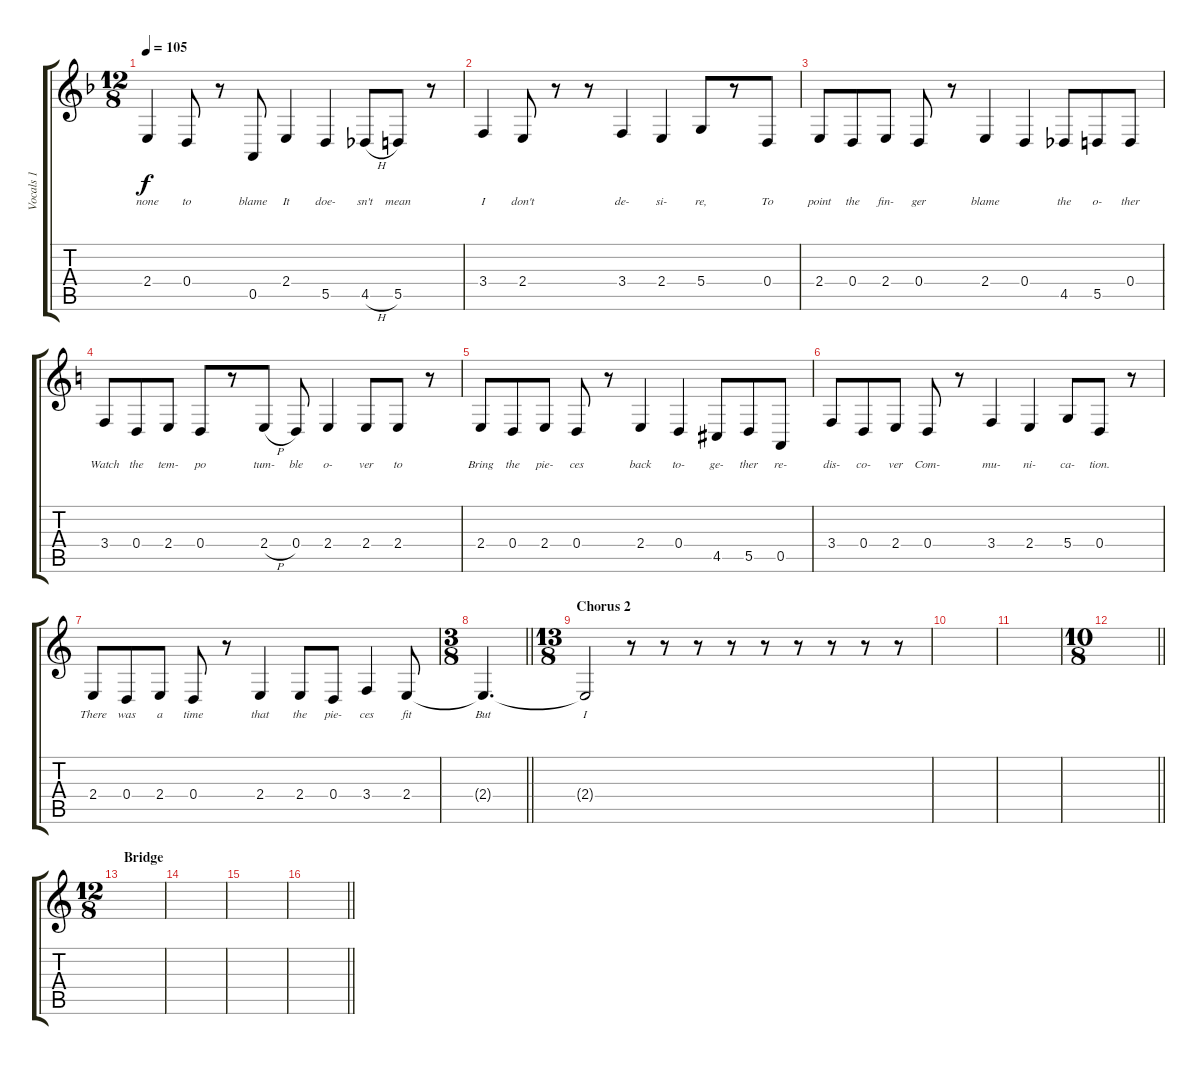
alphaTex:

\track ("Vocals 1" "Vocals 1") {instrument altosax}
\staff {score tabs}
\tuning (E4 B3 G3 D3 A2 E2) {hide}
\ts (12 8)
\tempo 105
\clef g2
\ks dminor
2.4.4{lyrics (0 "none") lyrics (1 "") lyrics (2 "") lyrics (3 "") lyrics (4 "") dy f} 0.4.8{lyrics (0 "to") lyrics (1 "") lyrics (2 "") lyrics (3 "") lyrics (4 "")} r.8 0.5.8{lyrics (0 "blame") lyrics (1 "") lyrics (2 "") lyrics (3 "") lyrics (4 "")} 2.4.4{lyrics (0 "It") lyrics (1 "") lyrics (2 "") lyrics (3 "") lyrics (4 "")} 5.5.4{lyrics (0 "doe-") lyrics (1 "") lyrics (2 "") lyrics (3 "") lyrics (4 "")} 4.5{h}.8{lyrics (0 "sn't") lyrics (1 "") lyrics (2 "") lyrics (3 "") lyrics (4 "")} 5.5.8{lyrics (0 "mean") lyrics (1 "") lyrics (2 "") lyrics (3 "") lyrics (4 "")} r.8 |
3.4.4{lyrics (0 "I") lyrics (1 "") lyrics (2 "") lyrics (3 "") lyrics (4 "")} 2.4.8{lyrics (0 "don't") lyrics (1 "") lyrics (2 "") lyrics (3 "") lyrics (4 "")} r.8 r.8 3.4.4{lyrics (0 "de-") lyrics (1 "") lyrics (2 "") lyrics (3 "") lyrics (4 "")} 2.4.4{lyrics (0 "si-") lyrics (1 "") lyrics (2 "") lyrics (3 "") lyrics (4 "")} 5.4.8{lyrics (0 "re,") lyrics (1 "") lyrics (2 "") lyrics (3 "") lyrics (4 "")} r.8 0.4.8{lyrics (0 "To") lyrics (1 "") lyrics (2 "") lyrics (3 "") lyrics (4 "")} |
2.4.8{lyrics (0 "point") lyrics (1 "") lyrics (2 "") lyrics (3 "") lyrics (4 "")} 0.4.8{lyrics (0 "the") lyrics (1 "") lyrics (2 "") lyrics (3 "") lyrics (4 "")} 2.4.8{lyrics (0 "fin-") lyrics (1 "") lyrics (2 "") lyrics (3 "") lyrics (4 "")} 0.4.8{lyrics (0 "ger") lyrics (1 "") lyrics (2 "") lyrics (3 "") lyrics (4 "")} r.8 2.4.4{lyrics (0 "blame") lyrics (1 "") lyrics (2 "") lyrics (3 "") lyrics (4 "")} 0.4.4{lyrics (0 "") lyrics (1 "") lyrics (2 "") lyrics (3 "") lyrics (4 "")} 4.5.8{lyrics (0 "the") lyrics (1 "") lyrics (2 "") lyrics (3 "") lyrics (4 "")} 5.5.8{lyrics (0 "o-") lyrics (1 "") lyrics (2 "") lyrics (3 "") lyrics (4 "")} 0.4.8{lyrics (0 "ther") lyrics (1 "") lyrics (2 "") lyrics (3 "") lyrics (4 "")} |
\ks aminor
3.4.8{lyrics (0 "Watch") lyrics (1 "") lyrics (2 "") lyrics (3 "") lyrics (4 "")} 0.4.8{lyrics (0 "the") lyrics (1 "") lyrics (2 "") lyrics (3 "") lyrics (4 "")} 2.4.8{lyrics (0 "tem-") lyrics (1 "") lyrics (2 "") lyrics (3 "") lyrics (4 "")} 0.4.8{lyrics (0 "po") lyrics (1 "") lyrics (2 "") lyrics (3 "") lyrics (4 "")} r.8 2.4{h}.8{lyrics (0 "tum-") lyrics (1 "") lyrics (2 "") lyrics (3 "") lyrics (4 "")} 0.4.8{lyrics (0 "ble") lyrics (1 "") lyrics (2 "") lyrics (3 "") lyrics (4 "")} 2.4.4{lyrics (0 "o-") lyrics (1 "") lyrics (2 "") lyrics (3 "") lyrics (4 "")} 2.4.8{lyrics (0 "ver") lyrics (1 "") lyrics (2 "") lyrics (3 "") lyrics (4 "")} 2.4.8{lyrics (0 "to") lyrics (1 "") lyrics (2 "") lyrics (3 "") lyrics (4 "")} r.8 |
2.4.8{lyrics (0 "Bring") lyrics (1 "") lyrics (2 "") lyrics (3 "") lyrics (4 "")} 0.4.8{lyrics (0 "the") lyrics (1 "") lyrics (2 "") lyrics (3 "") lyrics (4 "")} 2.4.8{lyrics (0 "pie-") lyrics (1 "") lyrics (2 "") lyrics (3 "") lyrics (4 "")} 0.4.8{lyrics (0 "ces") lyrics (1 "") lyrics (2 "") lyrics (3 "") lyrics (4 "")} r.8 2.4.4{lyrics (0 "back") lyrics (1 "") lyrics (2 "") lyrics (3 "") lyrics (4 "")} 0.4.4{lyrics (0 "to-") lyrics (1 "") lyrics (2 "") lyrics (3 "") lyrics (4 "")} 4.5.8{lyrics (0 "ge-") lyrics (1 "") lyrics (2 "") lyrics (3 "") lyrics (4 "")} 5.5.8{lyrics (0 "ther") lyrics (1 "") lyrics (2 "") lyrics (3 "") lyrics (4 "")} 0.5.8{lyrics (0 "re-") lyrics (1 "") lyrics (2 "") lyrics (3 "") lyrics (4 "")} |
3.4.8{lyrics (0 "dis-") lyrics (1 "") lyrics (2 "") lyrics (3 "") lyrics (4 "")} 0.4.8{lyrics (0 "co-") lyrics (1 "") lyrics (2 "") lyrics (3 "") lyrics (4 "")} 2.4.8{lyrics (0 "ver") lyrics (1 "") lyrics (2 "") lyrics (3 "") lyrics (4 "")} 0.4.8{lyrics (0 "Com-") lyrics (1 "") lyrics (2 "") lyrics (3 "") lyrics (4 "")} r.8 3.4.4{lyrics (0 "mu-") lyrics (1 "") lyrics (2 "") lyrics (3 "") lyrics (4 "")} 2.4.4{lyrics (0 "ni-") lyrics (1 "") lyrics (2 "") lyrics (3 "") lyrics (4 "")} 5.4.8{lyrics (0 "ca-") lyrics (1 "") lyrics (2 "") lyrics (3 "") lyrics (4 "")} 0.4.8{lyrics (0 "tion.") lyrics (1 "") lyrics (2 "") lyrics (3 "") lyrics (4 "")} r.8 |
2.4.8{lyrics (0 "There") lyrics (1 "") lyrics (2 "") lyrics (3 "") lyrics (4 "")} 0.4.8{lyrics (0 "was") lyrics (1 "") lyrics (2 "") lyrics (3 "") lyrics (4 "")} 2.4.8{lyrics (0 "a") lyrics (1 "") lyrics (2 "") lyrics (3 "") lyrics (4 "")} 0.4.8{lyrics (0 "time") lyrics (1 "") lyrics (2 "") lyrics (3 "") lyrics (4 "")} r.8 2.4.4{lyrics (0 "that") lyrics (1 "") lyrics (2 "") lyrics (3 "") lyrics (4 "") volume 12} 2.4.8{lyrics (0 "the") lyrics (1 "") lyrics (2 "") lyrics (3 "") lyrics (4 "")} 0.4.8{lyrics (0 "pie-") lyrics (1 "") lyrics (2 "") lyrics (3 "") lyrics (4 "")} 3.4.4{lyrics (0 "ces") lyrics (1 "") lyrics (2 "") lyrics (3 "") lyrics (4 "")} 2.4.8{lyrics (0 "fit") lyrics (1 "") lyrics (2 "") lyrics (3 "") lyrics (4 "")} |
\ts (3 8)
\barLineRight lightlight
2.4{t}.4{d lyrics (0 "But") lyrics (1 "") lyrics (2 "") lyrics (3 "") lyrics (4 "")} |
\ts (13 8)
\section ("" "Chorus 2")
2.4{t}.2{lyrics (0 "I") lyrics (1 "") lyrics (2 "") lyrics (3 "") lyrics (4 "")} r.8 r.8 r.8 r.8 r.8 r.8 r.8 r.8 r.8 |
|
|
\ts (10 8)
\barLineRight lightlight
|
\ts (12 8)
\section ("" "Bridge")
|
|
|
\barLineRight lightlight
